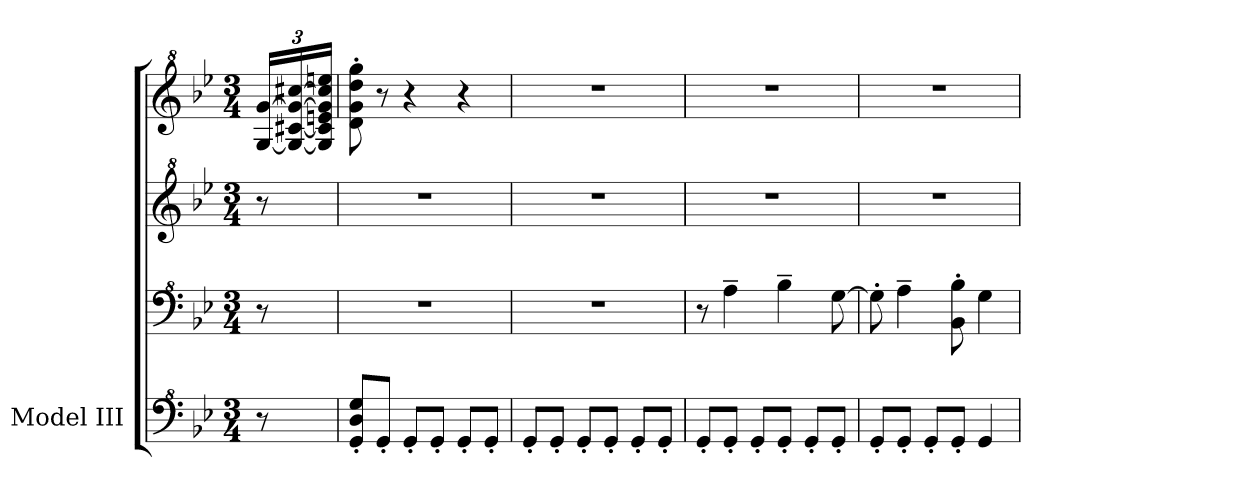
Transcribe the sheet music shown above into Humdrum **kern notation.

**kern	**kern	**kern	**kern
*part1	*part1	*part1	*part1
*staff4	*staff3	*staff2	*staff1
*I"Model III	*	*	*
*clefF^4	*clefF^4	*clefG^2	*clefG^2
*k[b-e-]	*k[b-e-]	*k[b-e-]	*k[b-e-]
*M3/4	*M3/4	*M3/4	*M3/4
*MM144	*MM144	*MM144	*MM144
*	*	*	*Xbrackettup
=	=	=	=
8r	8r	8r	[24g/ [24gg/LL
.	.	.	24g/_ [24cc#X/ 24gg/_ [24ccc#X/
.	.	.	24g/] 24cc#/] 24een/ 24gg/] 24ccc#/] 24eeen/JJ
=1	=1	=1	=1
8G/' 8d/' 8g/'L	2.r	2.r	8dd\' 8gg\' 8ddd\' 8ggg\'
8G'/J	.	.	8r
8G'/L	.	.	4r
8G'/J	.	.	.
8G'/L	.	.	4r
8G'/J	.	.	.
=2	=2	=2	=2
8G'/L	2.r	2.r	2.r
8G'/J	.	.	.
8G'/L	.	.	.
8G'/J	.	.	.
8G'/L	.	.	.
8G'/J	.	.	.
=3	=3	=3	=3
8G'/L	8r	2.r	2.r
8G'/J	4a~\	.	.
8G'/L	.	.	.
8G'/J	4b-~\	.	.
8G'/L	.	.	.
8G'/J	[8g\	.	.
=4	=4	=4	=4
8G'/L	8g'\]	2.r	2.r
8G'/J	4a~\	.	.
8G'/L	.	.	.
8G'/J	8B-\' 8b-\'	.	.
4G/	4g\	.	.
=	=	=	=
*-	*-	*-	*-
